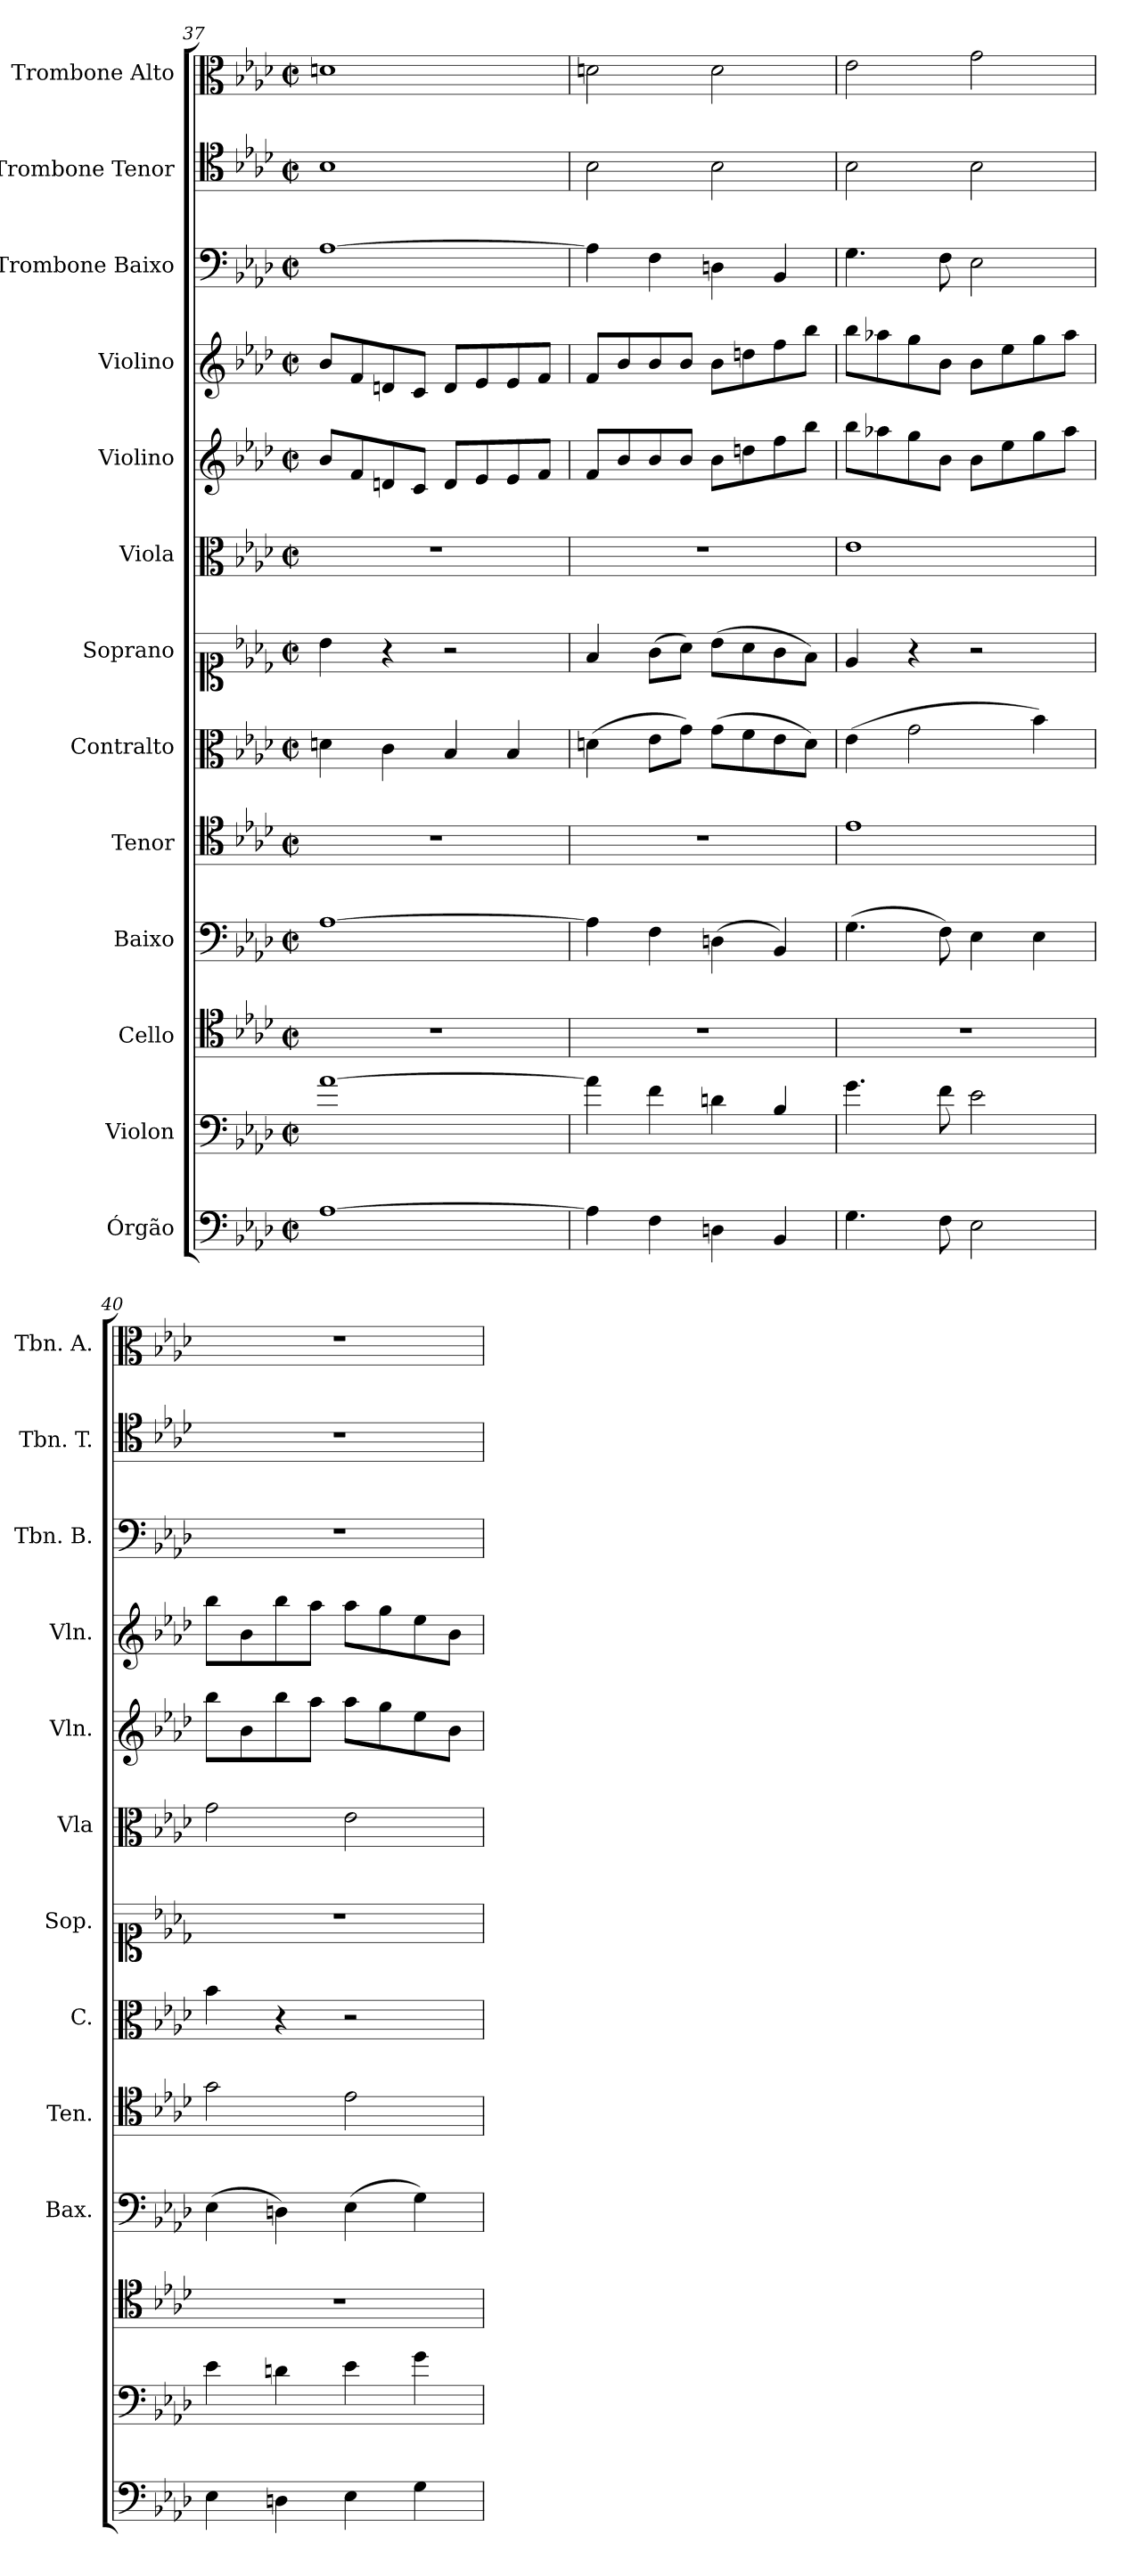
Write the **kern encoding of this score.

**kern	**kern	**kern	**kern	**kern	**kern	**kern	**kern	**kern	**kern	**kern	**kern	**kern
*part13	*part12	*part11	*part10	*part9	*part8	*part7	*part6	*part5	*part4	*part3	*part2	*part1
*staff13	*staff12	*staff11	*staff10	*staff9	*staff8	*staff7	*staff6	*staff5	*staff4	*staff3	*staff2	*staff1
*I"Órgão	*I"Violon	*I"Cello	*I"Baixo	*I"Tenor	*I"Contralto	*I"Soprano	*I"Viola	*I"Violino	*I"Violino	*I"Trombone Baixo	*I"Trombone Tenor	*I"Trombone Alto
*	*	*	*I'Bax.	*I'Ten.	*I'C.	*I'Sop.	*I'Vla	*I'Vln.	*I'Vln.	*I'Tbn. B.	*I'Tbn. T.	*I'Tbn. A.
*clefF4	*clefF4	*clefC4	*clefF4	*clefC4	*clefC3	*clefC1	*clefC3	*clefG2	*clefG2	*clefF4	*clefC4	*clefC3
*	*ITrd7c12	*	*	*	*	*	*	*	*	*	*	*
*k[b-e-a-d-]	*k[b-e-a-d-]	*k[b-e-a-d-]	*k[b-e-a-d-]	*k[b-e-a-d-]	*k[b-e-a-d-]	*k[b-e-a-d-]	*k[b-e-a-d-]	*k[b-e-a-d-]	*k[b-e-a-d-]	*k[b-e-a-d-]	*k[b-e-a-d-]	*k[b-e-a-d-]
*M2/2	*M2/2	*M2/2	*M2/2	*M2/2	*M2/2	*M2/2	*M2/2	*M2/2	*M2/2	*M2/2	*M2/2	*M2/2
*met(c|)	*met(c|)	*met(c|)	*met(c|)	*met(c|)	*met(c|)	*met(c|)	*met(c|)	*met(c|)	*met(c|)	*met(c|)	*met(c|)	*met(c|)
=37	=37	=37	=37	=37	=37	=37	=37	=37	=37	=37	=37	=37
[1A-	[1A-	1r	[1A-	1r	4dn\	4b-\	1r	8b-/L	8b-/L	[1A-	1B-	1dn
.	.	.	.	.	.	.	.	8f/	8f/	.	.	.
.	.	.	.	.	4c\	4r	.	8dn/	8dn/	.	.	.
.	.	.	.	.	.	.	.	8c/J	8c/J	.	.	.
.	.	.	.	.	4B-/	2r	.	8d/L	8d/L	.	.	.
.	.	.	.	.	.	.	.	8e-/	8e-/	.	.	.
.	.	.	.	.	4B-/	.	.	8e-/	8e-/	.	.	.
.	.	.	.	.	.	.	.	8f/J	8f/J	.	.	.
=38	=38	=38	=38	=38	=38	=38	=38	=38	=38	=38	=38	=38
4A-\]	4A-\]	1r	4A-\]	1r	(4dn\	4f/	1r	8f/L	8f/L	4A-\]	2B-\	2dni\
.	.	.	.	.	.	.	.	8b-/	8b-/	.	.	.
4F\	4F\	.	4F\	.	8e-\L	(8g\L	.	8b-/	8b-/	4F\	.	.
.	.	.	.	.	8g\J)	8a-\J)	.	8b-/J	8b-/J	.	.	.
4Dn\	4Dn\	.	(4Dn\	.	(8g\L	(8b-\L	.	8b-\L	8b-\L	4Dn\	2B-\	2d\
.	.	.	.	.	8f\	8a-\	.	8ddn\	8ddn\	.	.	.
4BB-/	4BB-/	.	4BB-/)	.	8e-\	8g\	.	8ff\	8ff\	4BB-/	.	.
.	.	.	.	.	8d\J)	8f\J)	.	8bb-\J	8bb-\J	.	.	.
=39	=39	=39	=39	=39	=39	=39	=39	=39	=39	=39	=39	=39
4.G\	4.G\	1r	(4.G\	1e-	(4e-\	4e-/	1e-	8bb-\L	8bb-\L	4.G\	2B-\	2e-\
.	.	.	.	.	.	.	.	8aa-X\	8aa-X\	.	.	.
.	.	.	.	.	2g\	4r	.	8gg\	8gg\	.	.	.
8F\	8F\	.	8F\)	.	.	.	.	8b-\J	8b-\J	8F\	.	.
2E-\	2E-\	.	4E-\	.	.	2r	.	8b-\L	8b-\L	2E-\	2B-\	2g\
.	.	.	.	.	.	.	.	8ee-\	8ee-\	.	.	.
.	.	.	4E-\	.	4b-\)	.	.	8gg\	8gg\	.	.	.
.	.	.	.	.	.	.	.	8aa-\J	8aa-\J	.	.	.
!!LO:PB:g=z
=40	=40	=40	=40	=40	=40	=40	=40	=40	=40	=40	=40	=40
4E-\	4E-\	1r	(4E-\	2g\	4b-\	1r	2g\	8bb-\L	8bb-\L	1r	1r	1r
.	.	.	.	.	.	.	.	8b-\	8b-\	.	.	.
4Dn\	4Dn\	.	4Dn\)	.	4r	.	.	8bb-\	8bb-\	.	.	.
.	.	.	.	.	.	.	.	8aa-\J	8aa-\J	.	.	.
4E-\	4E-\	.	(4E-\	2e-\	2r	.	2e-\	8aa-\L	8aa-\L	.	.	.
.	.	.	.	.	.	.	.	8gg\	8gg\	.	.	.
4G\	4G\	.	4G\)	.	.	.	.	8ee-\	8ee-\	.	.	.
.	.	.	.	.	.	.	.	8b-\J	8b-\J	.	.	.
=	=	=	=	=	=	=	=	=	=	=	=	=
*-	*-	*-	*-	*-	*-	*-	*-	*-	*-	*-	*-	*-
